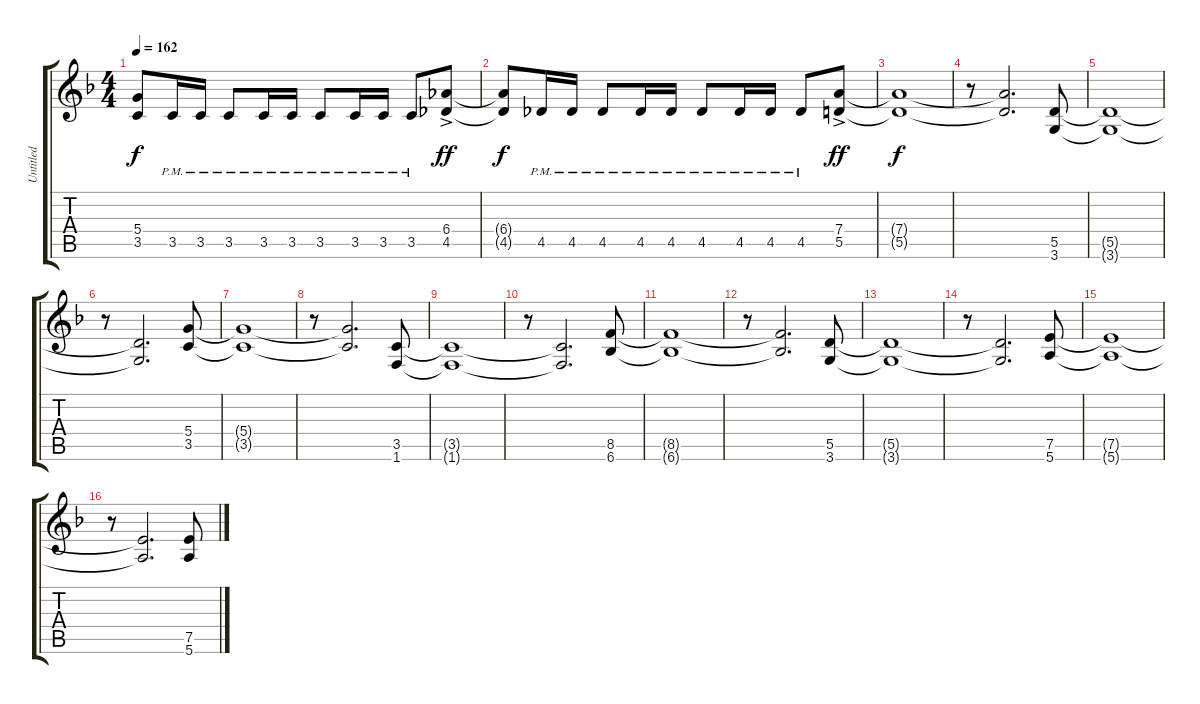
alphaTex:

\track ("Untitled" "Untitled") {instrument distortionguitar}
\staff {score tabs}
\tuning (E4 B3 G3 D3 A2 E2) {hide}
\ts (4 4)
\tempo 162
\clef g2
\ks f
(5.4{t} 3.5{t}).8{dy f} 3.5{pm}.16 3.5{pm}.16 3.5{pm}.8 3.5{pm}.16 3.5{pm}.16 3.5{pm}.8 3.5{pm}.16 3.5{pm}.16 3.5{pm}.8 (6.4{ac} 4.5{ac}).8{dy ff} |
(6.4{t} 4.5{t}).8{dy f} 4.5{pm}.16 4.5{pm}.16 4.5{pm}.8 4.5{pm}.16 4.5{pm}.16 4.5{pm}.8 4.5{pm}.16 4.5{pm}.16 4.5{pm}.8 (7.4{ac} 5.5{ac}).8{dy ff} |
(7.4{t} 5.5{t}).1{dy f} |
r.8 (7.4{t} 5.5{t}).2{d} (5.5 3.6).8 |
(5.5{t} 3.6{t}).1 |
r.8 (5.5{t} 3.6{t}).2{d} (5.4 3.5).8 |
(5.4{t} 3.5{t}).1 |
r.8 (5.4{t} 3.5{t}).2{d} (3.5 1.6).8 |
(3.5{t} 1.6{t}).1 |
r.8 (3.5{t} 1.6{t}).2{d} (8.5 6.6).8 |
(8.5{t} 6.6{t}).1 |
r.8 (8.5{t} 6.6{t}).2{d} (5.5 3.6).8 |
(5.5{t} 3.6{t}).1 |
r.8 (5.5{t} 3.6{t}).2{d} (7.5 5.6).8 |
(7.5{t} 5.6{t}).1 |
r.8 (7.5{t} 5.6{t}).2{d} (7.5 5.6).8
